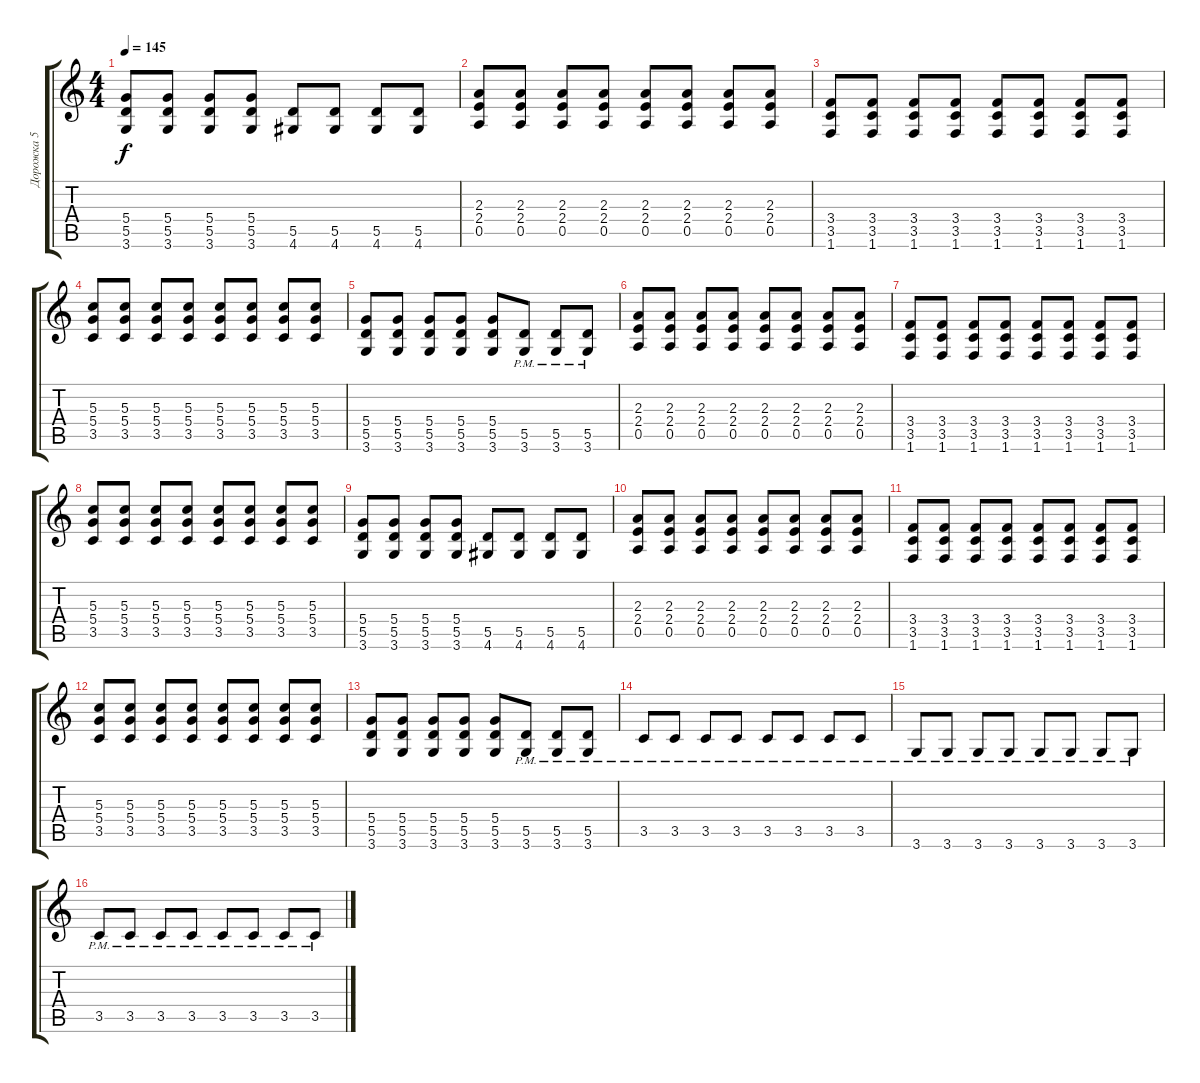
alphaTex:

\track ("Дорожка 5" "Дорожка 5") {instrument electricguitarmuted}
\staff {score tabs}
\tuning (E4 B3 G3 D3 A2 E2) {hide}
\ts (4 4)
\tempo 145
\clef g2
\ks c
(5.4 5.5 3.6).8{dy f} (5.4 5.5 3.6).8 (5.4 5.5 3.6).8 (5.4 5.5 3.6).8 (5.5 4.6).8 (5.5 4.6).8 (5.5 4.6).8 (5.5 4.6).8 |
(2.3 2.4 0.5).8 (2.3 2.4 0.5).8 (2.3 2.4 0.5).8 (2.3 2.4 0.5).8 (2.3 2.4 0.5).8 (2.3 2.4 0.5).8 (2.3 2.4 0.5).8 (2.3 2.4 0.5).8 |
(3.4 3.5 1.6).8 (3.4 3.5 1.6).8 (3.4 3.5 1.6).8 (3.4 3.5 1.6).8 (3.4 3.5 1.6).8 (3.4 3.5 1.6).8 (3.4 3.5 1.6).8 (3.4 3.5 1.6).8 |
(5.3 5.4 3.5).8 (5.3 5.4 3.5).8 (5.3 5.4 3.5).8 (5.3 5.4 3.5).8 (5.3 5.4 3.5).8 (5.3 5.4 3.5).8 (5.3 5.4 3.5).8 (5.3 5.4 3.5).8 |
(5.4 5.5 3.6).8 (5.4 5.5 3.6).8 (5.4 5.5 3.6).8 (5.4 5.5 3.6).8 (5.4 5.5 3.6).8 (5.5{pm} 3.6{pm}).8 (5.5{pm} 3.6{pm}).8 (5.5{pm} 3.6{pm}).8 |
(2.3 2.4 0.5).8 (2.3 2.4 0.5).8 (2.3 2.4 0.5).8 (2.3 2.4 0.5).8 (2.3 2.4 0.5).8 (2.3 2.4 0.5).8 (2.3 2.4 0.5).8 (2.3 2.4 0.5).8 |
(3.4 3.5 1.6).8 (3.4 3.5 1.6).8 (3.4 3.5 1.6).8 (3.4 3.5 1.6).8 (3.4 3.5 1.6).8 (3.4 3.5 1.6).8 (3.4 3.5 1.6).8 (3.4 3.5 1.6).8 |
(5.3 5.4 3.5).8 (5.3 5.4 3.5).8 (5.3 5.4 3.5).8 (5.3 5.4 3.5).8 (5.3 5.4 3.5).8 (5.3 5.4 3.5).8 (5.3 5.4 3.5).8 (5.3 5.4 3.5).8 |
(5.4 5.5 3.6).8 (5.4 5.5 3.6).8 (5.4 5.5 3.6).8 (5.4 5.5 3.6).8 (5.5 4.6).8 (5.5 4.6).8 (5.5 4.6).8 (5.5 4.6).8 |
(2.3 2.4 0.5).8 (2.3 2.4 0.5).8 (2.3 2.4 0.5).8 (2.3 2.4 0.5).8 (2.3 2.4 0.5).8 (2.3 2.4 0.5).8 (2.3 2.4 0.5).8 (2.3 2.4 0.5).8 |
(3.4 3.5 1.6).8 (3.4 3.5 1.6).8 (3.4 3.5 1.6).8 (3.4 3.5 1.6).8 (3.4 3.5 1.6).8 (3.4 3.5 1.6).8 (3.4 3.5 1.6).8 (3.4 3.5 1.6).8 |
(5.3 5.4 3.5).8 (5.3 5.4 3.5).8 (5.3 5.4 3.5).8 (5.3 5.4 3.5).8 (5.3 5.4 3.5).8 (5.3 5.4 3.5).8 (5.3 5.4 3.5).8 (5.3 5.4 3.5).8 |
(5.4 5.5 3.6).8 (5.4 5.5 3.6).8 (5.4 5.5 3.6).8 (5.4 5.5 3.6).8 (5.4 5.5 3.6).8 (5.5{pm} 3.6{pm}).8 (5.5{pm} 3.6{pm}).8 (5.5{pm} 3.6{pm}).8 |
3.5{pm}.8 3.5{pm}.8 3.5{pm}.8 3.5{pm}.8 3.5{pm}.8 3.5{pm}.8 3.5{pm}.8 3.5{pm}.8 |
3.6{pm}.8 3.6{pm}.8 3.6{pm}.8 3.6{pm}.8 3.6{pm}.8 3.6{pm}.8 3.6{pm}.8 3.6{pm}.8 |
3.5{pm}.8 3.5{pm}.8 3.5{pm}.8 3.5{pm}.8 3.5{pm}.8 3.5{pm}.8 3.5{pm}.8 3.5{pm}.8
